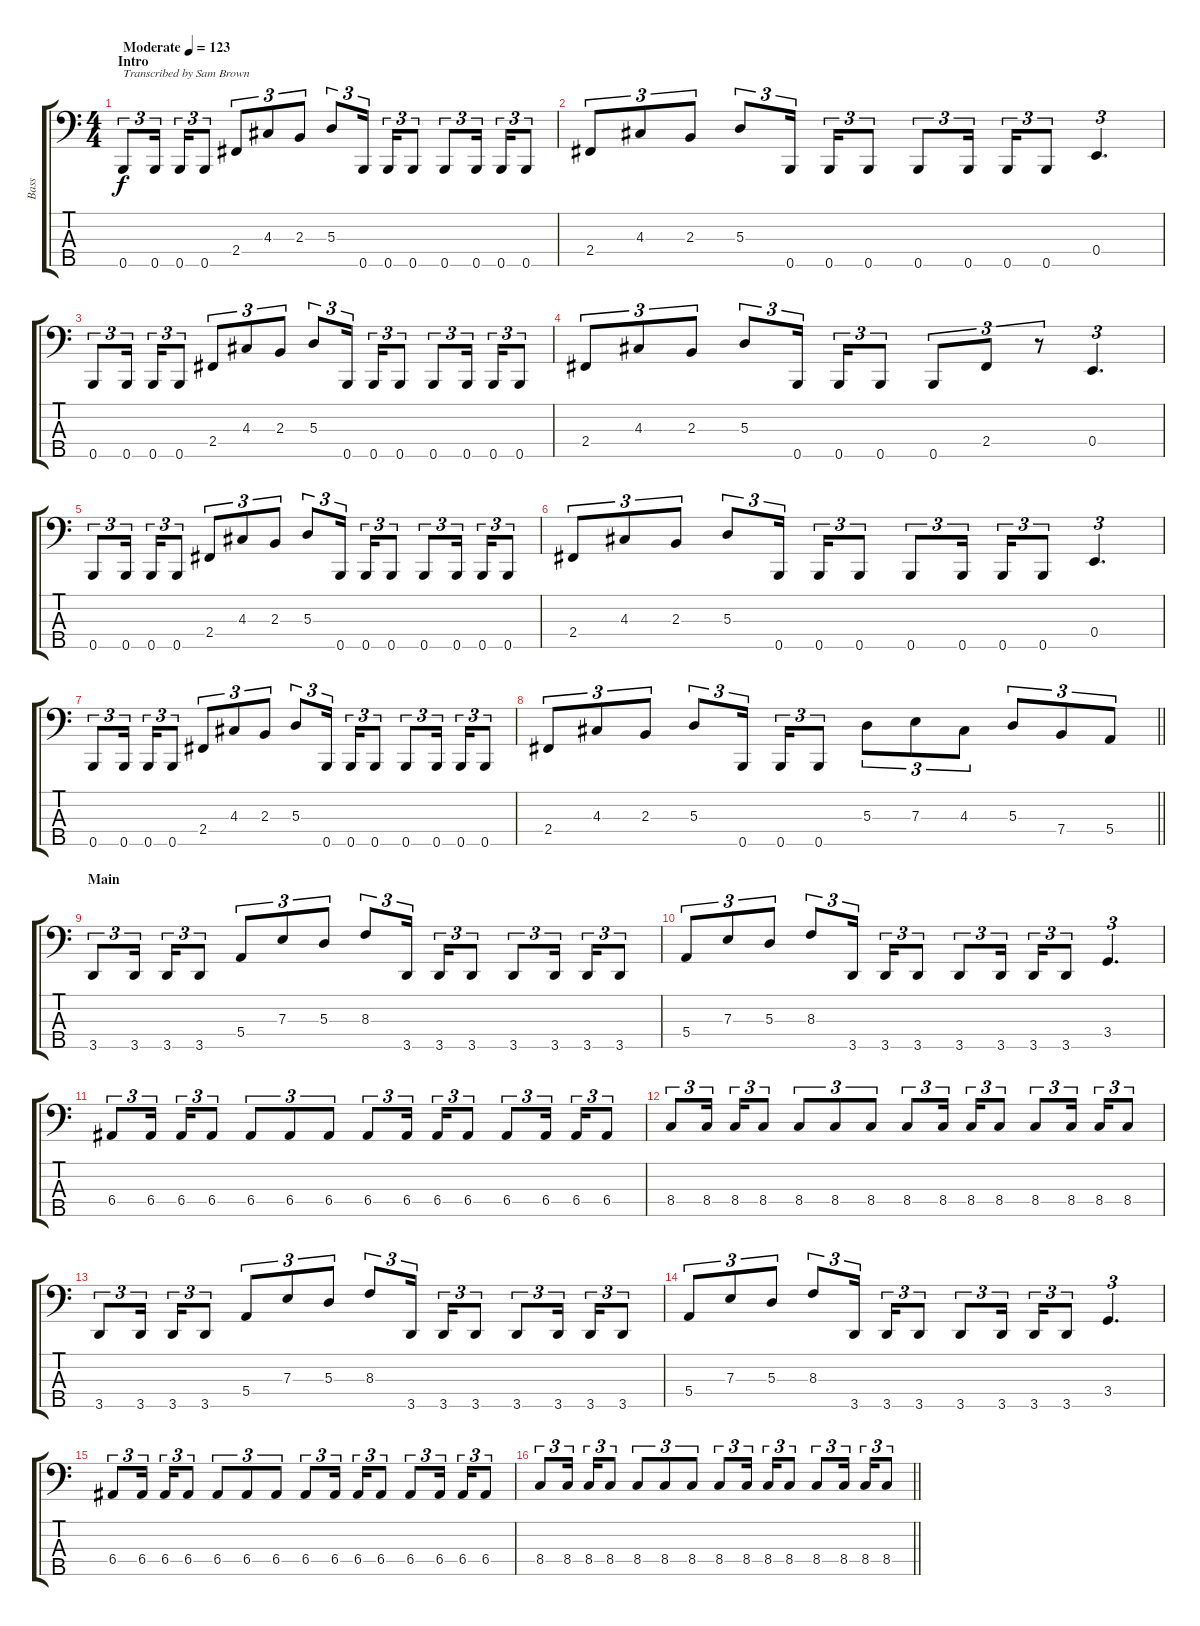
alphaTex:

\track ("Bass" "Bass") {instrument electricbassfinger}
\staff {score tabs}
\tuning (G2 D2 A1 E1 B0) {hide}
\ts (4 4)
\section ("" "Intro")
\tempo (123 "Moderate")
\clef f4
\ks c
0.5.8{tu (3 2) txt "Transcribed by Sam Brown" dy f instrument electricbassfinger} 0.5.16{tu (3 2) beam splitsecondary} 0.5.16{tu (3 2)} 0.5.8{tu (3 2)} 2.4.8{tu (3 2)} 4.3.8{tu (3 2)} 2.3.8{tu (3 2)} 5.3.8{tu (3 2)} 0.5.16{tu (3 2) beam splitsecondary} 0.5.16{tu (3 2)} 0.5.8{tu (3 2)} 0.5.8{tu (3 2)} 0.5.16{tu (3 2) beam splitsecondary} 0.5.16{tu (3 2)} 0.5.8{tu (3 2)} |
2.4.8{tu (3 2)} 4.3.8{tu (3 2)} 2.3.8{tu (3 2)} 5.3.8{tu (3 2)} 0.5.16{tu (3 2) beam splitsecondary} 0.5.16{tu (3 2)} 0.5.8{tu (3 2)} 0.5.8{tu (3 2)} 0.5.16{tu (3 2) beam splitsecondary} 0.5.16{tu (3 2)} 0.5.8{tu (3 2)} 0.4.4{d tu (3 2)} |
0.5.8{tu (3 2)} 0.5.16{tu (3 2) beam splitsecondary} 0.5.16{tu (3 2)} 0.5.8{tu (3 2)} 2.4.8{tu (3 2)} 4.3.8{tu (3 2)} 2.3.8{tu (3 2)} 5.3.8{tu (3 2)} 0.5.16{tu (3 2) beam splitsecondary} 0.5.16{tu (3 2)} 0.5.8{tu (3 2)} 0.5.8{tu (3 2)} 0.5.16{tu (3 2) beam splitsecondary} 0.5.16{tu (3 2)} 0.5.8{tu (3 2)} |
2.4.8{tu (3 2)} 4.3.8{tu (3 2)} 2.3.8{tu (3 2)} 5.3.8{tu (3 2)} 0.5.16{tu (3 2) beam splitsecondary} 0.5.16{tu (3 2)} 0.5.8{tu (3 2)} 0.5.8{tu (3 2)} 2.4.8{tu (3 2)} r.8{tu (3 2)} 0.4.4{d tu (3 2)} |
0.5.8{tu (3 2)} 0.5.16{tu (3 2) beam splitsecondary} 0.5.16{tu (3 2)} 0.5.8{tu (3 2)} 2.4.8{tu (3 2)} 4.3.8{tu (3 2)} 2.3.8{tu (3 2)} 5.3.8{tu (3 2)} 0.5.16{tu (3 2) beam splitsecondary} 0.5.16{tu (3 2)} 0.5.8{tu (3 2)} 0.5.8{tu (3 2)} 0.5.16{tu (3 2) beam splitsecondary} 0.5.16{tu (3 2)} 0.5.8{tu (3 2)} |
2.4.8{tu (3 2)} 4.3.8{tu (3 2)} 2.3.8{tu (3 2)} 5.3.8{tu (3 2)} 0.5.16{tu (3 2) beam splitsecondary} 0.5.16{tu (3 2)} 0.5.8{tu (3 2)} 0.5.8{tu (3 2)} 0.5.16{tu (3 2) beam splitsecondary} 0.5.16{tu (3 2)} 0.5.8{tu (3 2)} 0.4.4{d tu (3 2)} |
0.5.8{tu (3 2)} 0.5.16{tu (3 2) beam splitsecondary} 0.5.16{tu (3 2)} 0.5.8{tu (3 2)} 2.4.8{tu (3 2)} 4.3.8{tu (3 2)} 2.3.8{tu (3 2)} 5.3.8{tu (3 2)} 0.5.16{tu (3 2) beam splitsecondary} 0.5.16{tu (3 2)} 0.5.8{tu (3 2)} 0.5.8{tu (3 2)} 0.5.16{tu (3 2) beam splitsecondary} 0.5.16{tu (3 2)} 0.5.8{tu (3 2)} |
\barLineRight lightlight
2.4.8{tu (3 2)} 4.3.8{tu (3 2)} 2.3.8{tu (3 2)} 5.3.8{tu (3 2)} 0.5.16{tu (3 2) beam splitsecondary} 0.5.16{tu (3 2)} 0.5.8{tu (3 2)} 5.3.8{tu (3 2)} 7.3.8{tu (3 2)} 4.3.8{tu (3 2)} 5.3.8{tu (3 2)} 7.4.8{tu (3 2)} 5.4.8{tu (3 2)} |
\section ("" "Main")
3.5.8{tu (3 2)} 3.5.16{tu (3 2) beam splitsecondary} 3.5.16{tu (3 2)} 3.5.8{tu (3 2)} 5.4.8{tu (3 2)} 7.3.8{tu (3 2)} 5.3.8{tu (3 2)} 8.3.8{tu (3 2)} 3.5.16{tu (3 2) beam splitsecondary} 3.5.16{tu (3 2)} 3.5.8{tu (3 2)} 3.5.8{tu (3 2)} 3.5.16{tu (3 2) beam splitsecondary} 3.5.16{tu (3 2)} 3.5.8{tu (3 2)} |
5.4.8{tu (3 2)} 7.3.8{tu (3 2)} 5.3.8{tu (3 2)} 8.3.8{tu (3 2)} 3.5.16{tu (3 2) beam splitsecondary} 3.5.16{tu (3 2)} 3.5.8{tu (3 2)} 3.5.8{tu (3 2)} 3.5.16{tu (3 2) beam splitsecondary} 3.5.16{tu (3 2)} 3.5.8{tu (3 2)} 3.4.4{d tu (3 2)} |
6.4.8{tu (3 2)} 6.4.16{tu (3 2) beam splitsecondary} 6.4.16{tu (3 2)} 6.4.8{tu (3 2)} 6.4.8{tu (3 2)} 6.4.8{tu (3 2)} 6.4.8{tu (3 2)} 6.4.8{tu (3 2)} 6.4.16{tu (3 2) beam splitsecondary} 6.4.16{tu (3 2)} 6.4.8{tu (3 2)} 6.4.8{tu (3 2)} 6.4.16{tu (3 2) beam splitsecondary} 6.4.16{tu (3 2)} 6.4.8{tu (3 2)} |
8.4.8{tu (3 2)} 8.4.16{tu (3 2) beam splitsecondary} 8.4.16{tu (3 2)} 8.4.8{tu (3 2)} 8.4.8{tu (3 2)} 8.4.8{tu (3 2)} 8.4.8{tu (3 2)} 8.4.8{tu (3 2)} 8.4.16{tu (3 2) beam splitsecondary} 8.4.16{tu (3 2)} 8.4.8{tu (3 2)} 8.4.8{tu (3 2)} 8.4.16{tu (3 2) beam splitsecondary} 8.4.16{tu (3 2)} 8.4.8{tu (3 2)} |
3.5.8{tu (3 2)} 3.5.16{tu (3 2) beam splitsecondary} 3.5.16{tu (3 2)} 3.5.8{tu (3 2)} 5.4.8{tu (3 2)} 7.3.8{tu (3 2)} 5.3.8{tu (3 2)} 8.3.8{tu (3 2)} 3.5.16{tu (3 2) beam splitsecondary} 3.5.16{tu (3 2)} 3.5.8{tu (3 2)} 3.5.8{tu (3 2)} 3.5.16{tu (3 2) beam splitsecondary} 3.5.16{tu (3 2)} 3.5.8{tu (3 2)} |
5.4.8{tu (3 2)} 7.3.8{tu (3 2)} 5.3.8{tu (3 2)} 8.3.8{tu (3 2)} 3.5.16{tu (3 2) beam splitsecondary} 3.5.16{tu (3 2)} 3.5.8{tu (3 2)} 3.5.8{tu (3 2)} 3.5.16{tu (3 2) beam splitsecondary} 3.5.16{tu (3 2)} 3.5.8{tu (3 2)} 3.4.4{d tu (3 2)} |
6.4.8{tu (3 2)} 6.4.16{tu (3 2) beam splitsecondary} 6.4.16{tu (3 2)} 6.4.8{tu (3 2)} 6.4.8{tu (3 2)} 6.4.8{tu (3 2)} 6.4.8{tu (3 2)} 6.4.8{tu (3 2)} 6.4.16{tu (3 2) beam splitsecondary} 6.4.16{tu (3 2)} 6.4.8{tu (3 2)} 6.4.8{tu (3 2)} 6.4.16{tu (3 2) beam splitsecondary} 6.4.16{tu (3 2)} 6.4.8{tu (3 2)} |
\barLineRight lightlight
8.4.8{tu (3 2)} 8.4.16{tu (3 2) beam splitsecondary} 8.4.16{tu (3 2)} 8.4.8{tu (3 2)} 8.4.8{tu (3 2)} 8.4.8{tu (3 2)} 8.4.8{tu (3 2)} 8.4.8{tu (3 2)} 8.4.16{tu (3 2) beam splitsecondary} 8.4.16{tu (3 2)} 8.4.8{tu (3 2)} 8.4.8{tu (3 2)} 8.4.16{tu (3 2) beam splitsecondary} 8.4.16{tu (3 2)} 8.4.8{tu (3 2)}
